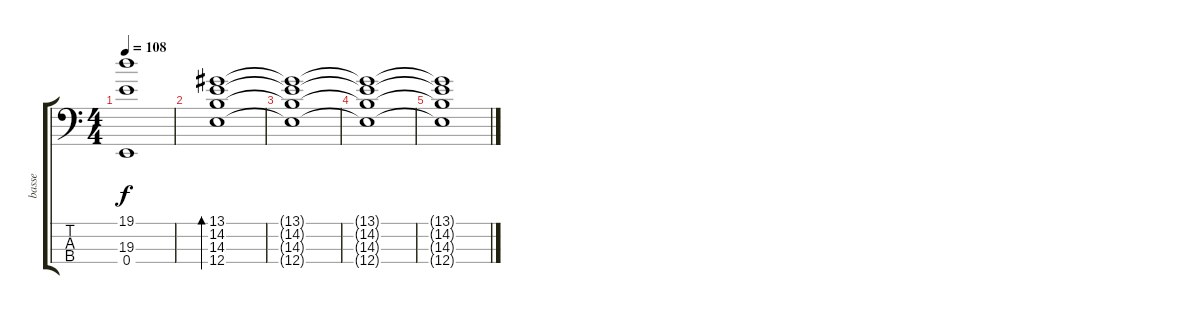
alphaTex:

\track ("basse" "basse") {instrument electricbassfinger}
\staff {score tabs}
\tuning (G2 D2 A1 E1) {hide}
\ts (4 4)
\tempo 108
\clef f4
\ks c
(19.1 19.3 0.4).1{dy f} |
(13.1 14.2 14.3 12.4).1{bd 480} |
(13.1{t} 14.2{t} 14.3{t} 12.4{t}).1 |
(13.1{t} 14.2{t} 14.3{t} 12.4{t}).1 |
(13.1{t} 14.2{t} 14.3{t} 12.4{t}).1
